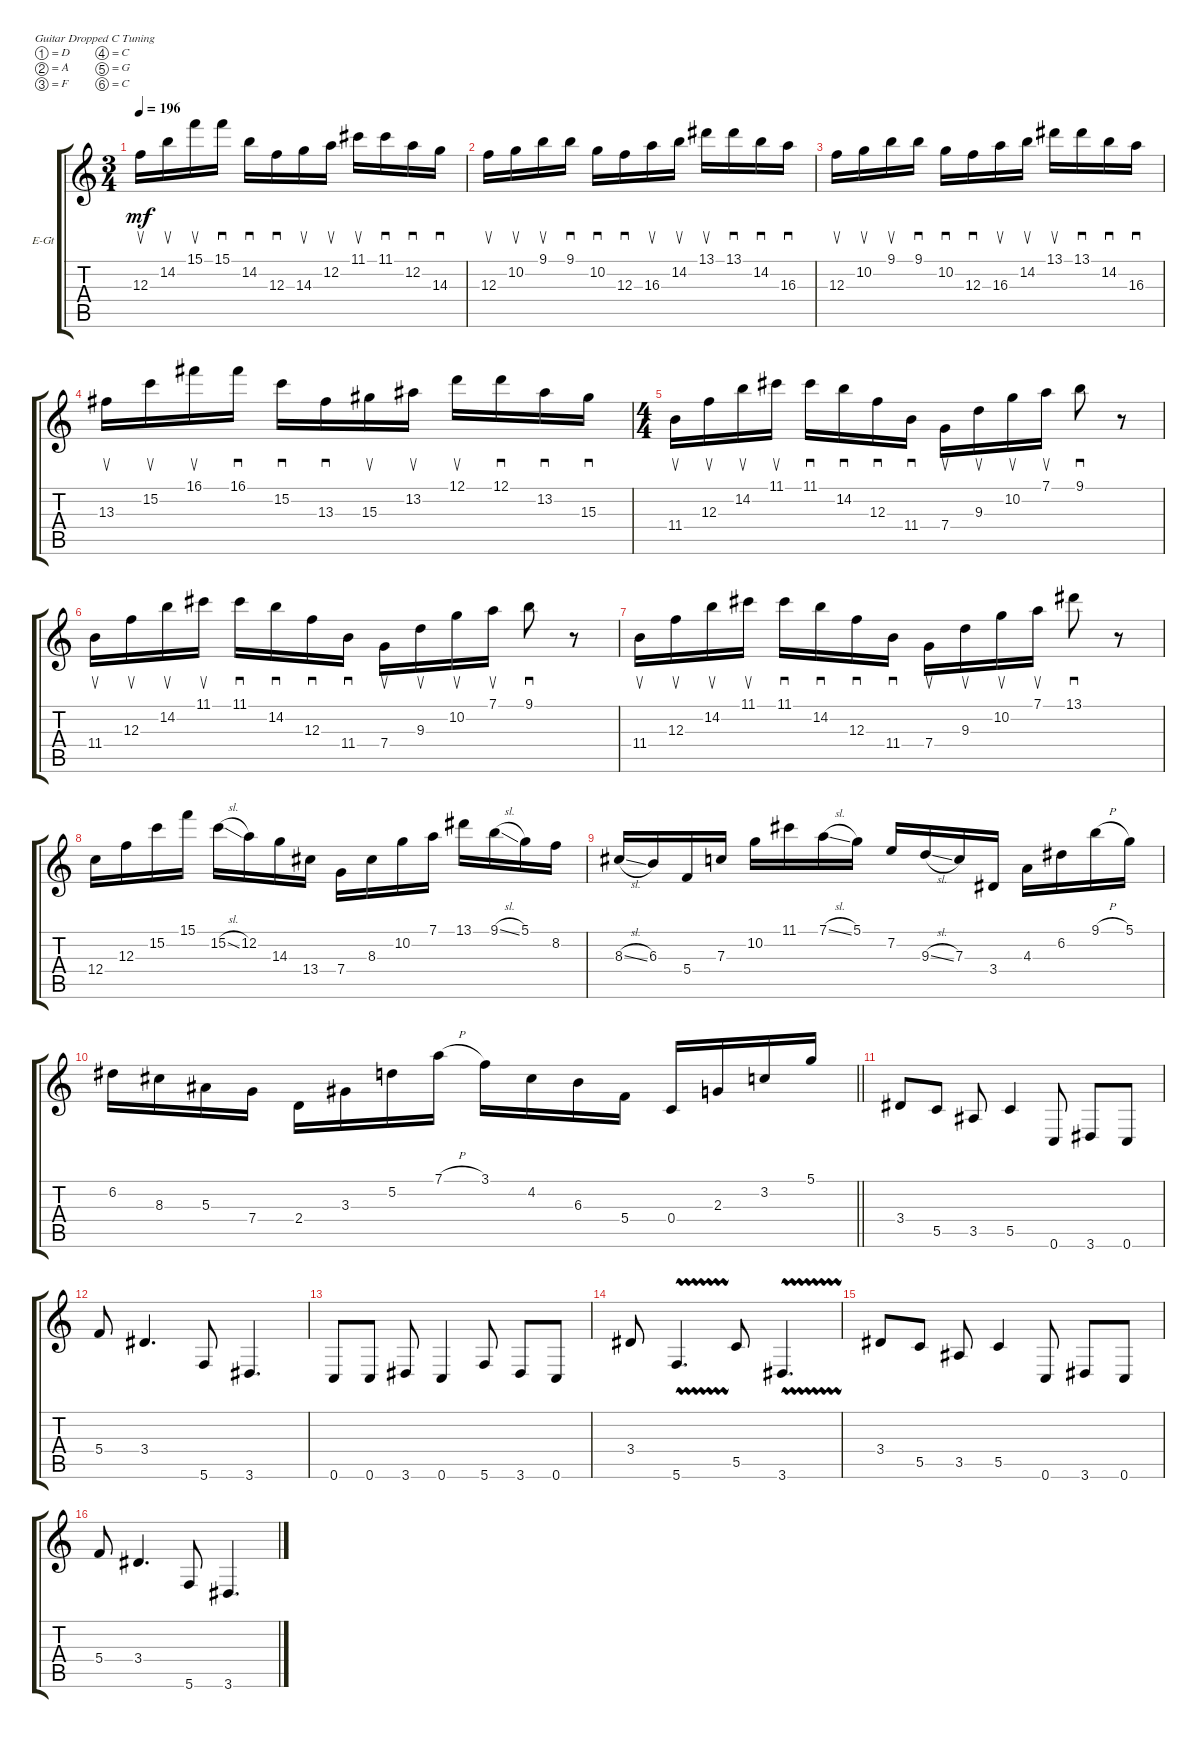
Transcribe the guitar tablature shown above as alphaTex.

\defaultSystemsLayout 4
\bracketExtendMode groupsimilarinstruments
\firstSystemTrackNameOrientation horizontal
\otherSystemsTrackNameOrientation horizontal
\track ("L Guitar <Dist>" "E-Gt") {instrument distortionguitar}
\staff {score tabs}
\tuning (D4 A3 F3 C3 G2 C2)
\ts (3 4)
\tempo 196
\clef g2
\ks c
12.3.16{su dy mf} 14.2.16{su} 15.1.16{su} 15.1.16{sd} 14.2.16{sd} 12.3.16{sd} 14.3.16{su} 12.2.16{su} 11.1.16{su} 11.1.16{sd} 12.2.16{sd} 14.3.16{sd} |
12.3.16{su} 10.2.16{su} 9.1.16{su} 9.1.16{sd} 10.2.16{sd} 12.3.16{sd} 16.3.16{su} 14.2.16{su} 13.1.16{su} 13.1.16{sd} 14.2.16{sd} 16.3.16{sd} |
12.3.16{su} 10.2.16{su} 9.1.16{su} 9.1.16{sd} 10.2.16{sd} 12.3.16{sd} 16.3.16{su} 14.2.16{su} 13.1.16{su} 13.1.16{sd} 14.2.16{sd} 16.3.16{sd} |
13.3.16{su} 15.2.16{su} 16.1.16{su} 16.1.16{sd} 15.2.16{sd} 13.3.16{sd} 15.3.16{su} 13.2.16{su} 12.1.16{su} 12.1.16{sd} 13.2.16{sd} 15.3.16{sd} |
\ts (4 4)
11.4.16{su} 12.3.16{su} 14.2.16{su} 11.1.16{su} 11.1.16{sd} 14.2.16{sd} 12.3.16{sd} 11.4.16{sd} 7.4.16{su} 9.3.16{su} 10.2.16{su} 7.1.16{su} 9.1.8{sd} r.8 |
11.4.16{su} 12.3.16{su} 14.2.16{su} 11.1.16{su} 11.1.16{sd} 14.2.16{sd} 12.3.16{sd} 11.4.16{sd} 7.4.16{su} 9.3.16{su} 10.2.16{su} 7.1.16{su} 9.1.8{sd} r.8 |
11.4.16{su} 12.3.16{su} 14.2.16{su} 11.1.16{su} 11.1.16{sd} 14.2.16{sd} 12.3.16{sd} 11.4.16{sd} 7.4.16{su} 9.3.16{su} 10.2.16{su} 7.1.16{su} 13.1.8{sd} r.8 |
12.4.16 12.3.16 15.2.16 15.1.16 15.2{sl}.16 12.2.16 14.3.16 13.4.16 7.4.16 8.3.16 10.2.16 7.1.16 13.1.16 9.1{sl}.16 5.1.16 8.2.16 |
8.3{sl}.16 6.3.16 5.4.16 7.3.16 10.2.16 11.1.16 7.1{sl}.16 5.1.16 7.2.16 9.3{sl}.16 7.3.16 3.4.16 4.3.16 6.2.16 9.1{h}.16 5.1.16 |
\barLineRight lightlight
6.2.16 8.3.16 5.3.16 7.4.16 2.4.16 3.3.16 5.2.16 7.1{h}.16 3.1.16 4.2.16 6.3.16 5.4.16 0.4.16 2.3.16 3.2.16 5.1.16 |
3.4.8 5.5.8 3.5.8 5.5.4 0.6.8 3.6.8 0.6.8 |
5.4.8 3.4.4{d} 5.6.8 3.6.4{d} |
0.6.8 0.6.8 3.6.8 0.6.4 5.6.8 3.6.8 0.6.8 |
3.4.8 5.6{vw}.4{d} 5.5.8 3.6{vw}.4{d} |
3.4.8 5.5.8 3.5.8 5.5.4 0.6.8 3.6.8 0.6.8 |
5.4.8 3.4.4{d} 5.6.8 3.6.4{d}
